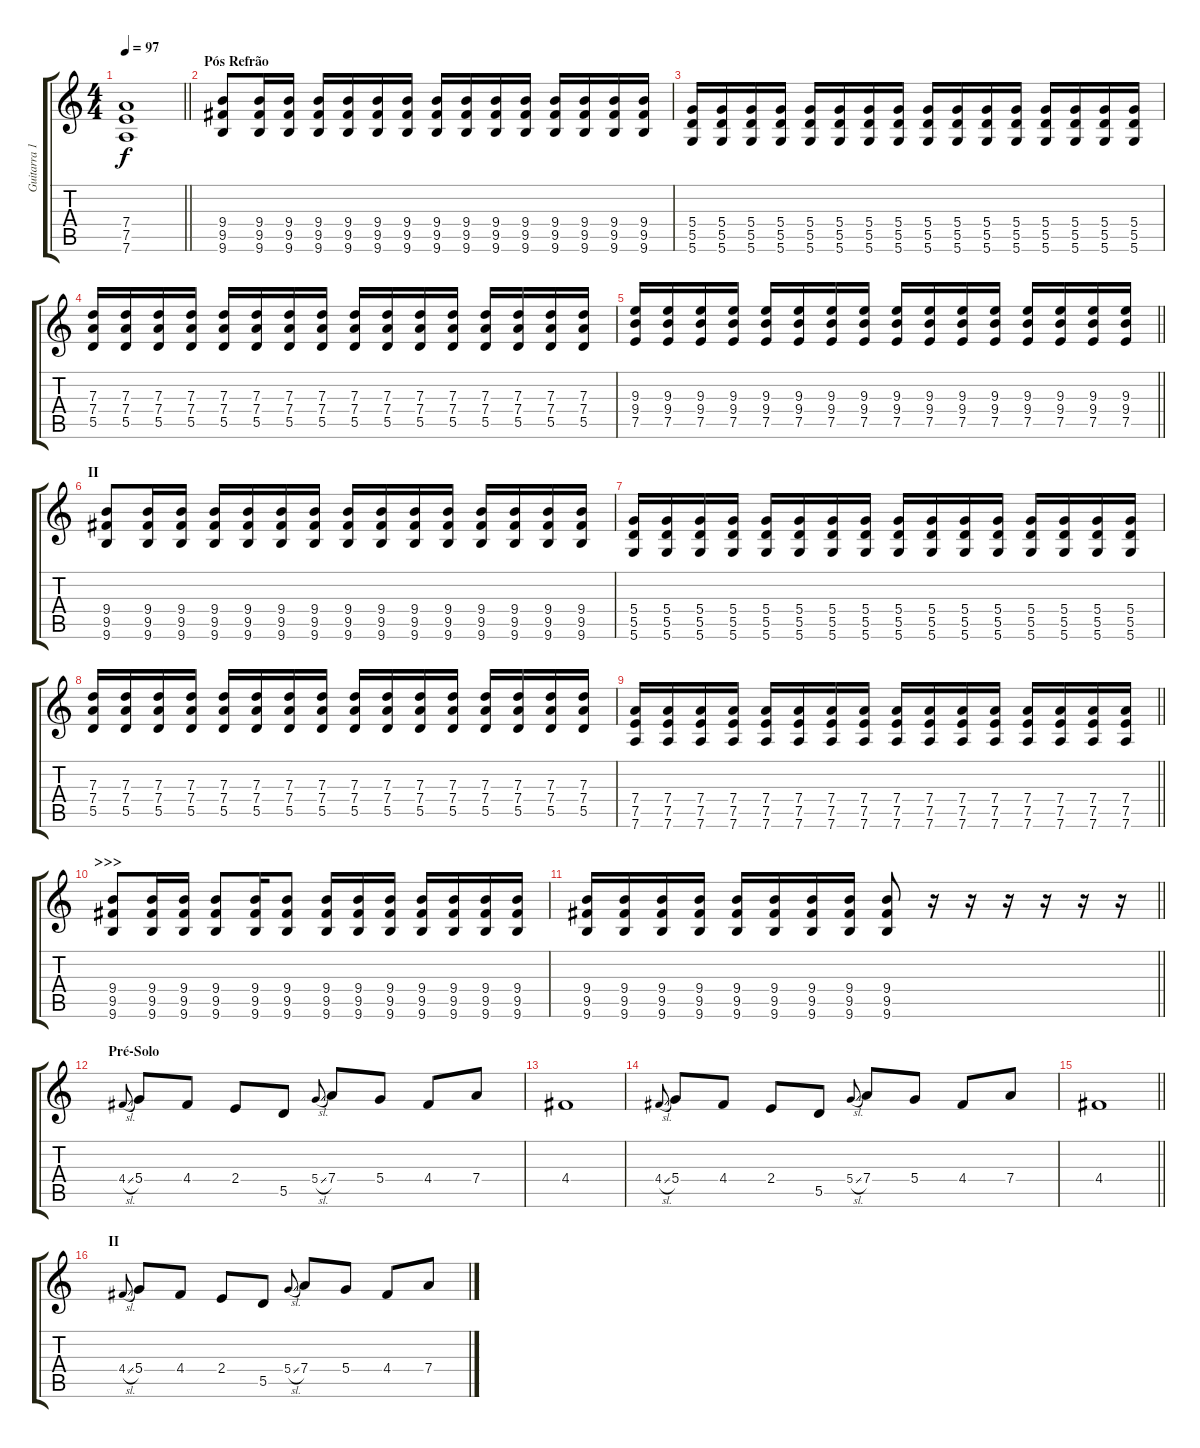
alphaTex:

\track ("Guitarra 1" "Guitarra 1") {instrument distortionguitar}
\staff {score tabs}
\tuning (E4 B3 G3 D3 A2 D2) {hide}
\ts (4 4)
\tempo 97
\clef g2
\barLineRight lightlight
\ks c
(7.4 7.5 7.6).1{dy f} |
\section ("" "Pós Refrão")
(9.4 9.5 9.6).8 (9.4 9.5 9.6).16 (9.4 9.5 9.6).16 (9.4 9.5 9.6).16 (9.4 9.5 9.6).16 (9.4 9.5 9.6).16 (9.4 9.5 9.6).16 (9.4 9.5 9.6).16 (9.4 9.5 9.6).16 (9.4 9.5 9.6).16 (9.4 9.5 9.6).16 (9.4 9.5 9.6).16 (9.4 9.5 9.6).16 (9.4 9.5 9.6).16 (9.4 9.5 9.6).16 |
(5.4 5.5 5.6).16 (5.4 5.5 5.6).16 (5.4 5.5 5.6).16 (5.4 5.5 5.6).16 (5.4 5.5 5.6).16 (5.4 5.5 5.6).16 (5.4 5.5 5.6).16 (5.4 5.5 5.6).16 (5.4 5.5 5.6).16 (5.4 5.5 5.6).16 (5.4 5.5 5.6).16 (5.4 5.5 5.6).16 (5.4 5.5 5.6).16 (5.4 5.5 5.6).16 (5.4 5.5 5.6).16 (5.4 5.5 5.6).16 |
(7.3 7.4 5.5).16 (7.3 7.4 5.5).16 (7.3 7.4 5.5).16 (7.3 7.4 5.5).16 (7.3 7.4 5.5).16 (7.3 7.4 5.5).16 (7.3 7.4 5.5).16 (7.3 7.4 5.5).16 (7.3 7.4 5.5).16 (7.3 7.4 5.5).16 (7.3 7.4 5.5).16 (7.3 7.4 5.5).16 (7.3 7.4 5.5).16 (7.3 7.4 5.5).16 (7.3 7.4 5.5).16 (7.3 7.4 5.5).16 |
\barLineRight lightlight
(9.3 9.4 7.5).16 (9.3 9.4 7.5).16 (9.3 9.4 7.5).16 (9.3 9.4 7.5).16 (9.3 9.4 7.5).16 (9.3 9.4 7.5).16 (9.3 9.4 7.5).16 (9.3 9.4 7.5).16 (9.3 9.4 7.5).16 (9.3 9.4 7.5).16 (9.3 9.4 7.5).16 (9.3 9.4 7.5).16 (9.3 9.4 7.5).16 (9.3 9.4 7.5).16 (9.3 9.4 7.5).16 (9.3 9.4 7.5).16 |
\section ("" "II")
(9.4 9.5 9.6).8 (9.4 9.5 9.6).16 (9.4 9.5 9.6).16 (9.4 9.5 9.6).16 (9.4 9.5 9.6).16 (9.4 9.5 9.6).16 (9.4 9.5 9.6).16 (9.4 9.5 9.6).16 (9.4 9.5 9.6).16 (9.4 9.5 9.6).16 (9.4 9.5 9.6).16 (9.4 9.5 9.6).16 (9.4 9.5 9.6).16 (9.4 9.5 9.6).16 (9.4 9.5 9.6).16 |
(5.4 5.5 5.6).16 (5.4 5.5 5.6).16 (5.4 5.5 5.6).16 (5.4 5.5 5.6).16 (5.4 5.5 5.6).16 (5.4 5.5 5.6).16 (5.4 5.5 5.6).16 (5.4 5.5 5.6).16 (5.4 5.5 5.6).16 (5.4 5.5 5.6).16 (5.4 5.5 5.6).16 (5.4 5.5 5.6).16 (5.4 5.5 5.6).16 (5.4 5.5 5.6).16 (5.4 5.5 5.6).16 (5.4 5.5 5.6).16 |
(7.3 7.4 5.5).16 (7.3 7.4 5.5).16 (7.3 7.4 5.5).16 (7.3 7.4 5.5).16 (7.3 7.4 5.5).16 (7.3 7.4 5.5).16 (7.3 7.4 5.5).16 (7.3 7.4 5.5).16 (7.3 7.4 5.5).16 (7.3 7.4 5.5).16 (7.3 7.4 5.5).16 (7.3 7.4 5.5).16 (7.3 7.4 5.5).16 (7.3 7.4 5.5).16 (7.3 7.4 5.5).16 (7.3 7.4 5.5).16 |
\barLineRight lightlight
(7.4 7.5 7.6).16 (7.4 7.5 7.6).16 (7.4 7.5 7.6).16 (7.4 7.5 7.6).16 (7.4 7.5 7.6).16 (7.4 7.5 7.6).16 (7.4 7.5 7.6).16 (7.4 7.5 7.6).16 (7.4 7.5 7.6).16 (7.4 7.5 7.6).16 (7.4 7.5 7.6).16 (7.4 7.5 7.6).16 (7.4 7.5 7.6).16 (7.4 7.5 7.6).16 (7.4 7.5 7.6).16 (7.4 7.5 7.6).16 |
\section ("" ">>>")
(9.4 9.5 9.6).8 (9.4 9.5 9.6).16 (9.4 9.5 9.6).16 (9.4 9.5 9.6).8 (9.4 9.5 9.6).16 (9.4 9.5 9.6).8 (9.4 9.5 9.6).16 (9.4 9.5 9.6).16 (9.4 9.5 9.6).16 (9.4 9.5 9.6).16 (9.4 9.5 9.6).16 (9.4 9.5 9.6).16 (9.4 9.5 9.6).16 |
\barLineRight lightlight
(9.4 9.5 9.6).16 (9.4 9.5 9.6).16 (9.4 9.5 9.6).16 (9.4 9.5 9.6).16 (9.4 9.5 9.6).16 (9.4 9.5 9.6).16 (9.4 9.5 9.6).16 (9.4 9.5 9.6).16 (9.4 9.5 9.6).8 r.16 r.16 r.16 r.16 r.16 r.16 |
\section ("" "Pré-Solo")
4.4{sl}.8{gr onbeat} 5.4.8 4.4.8 2.4.8 5.5.8 5.4{sl}.8{gr onbeat} 7.4.8 5.4.8 4.4.8 7.4.8 |
4.4.1 |
4.4{sl}.8{gr onbeat} 5.4.8 4.4.8 2.4.8 5.5.8 5.4{sl}.8{gr onbeat} 7.4.8 5.4.8 4.4.8 7.4.8 |
\barLineRight lightlight
4.4.1 |
\section ("" "II")
4.4{sl}.8{gr onbeat} 5.4.8 4.4.8 2.4.8 5.5.8 5.4{sl}.8{gr onbeat} 7.4.8 5.4.8 4.4.8 7.4.8
